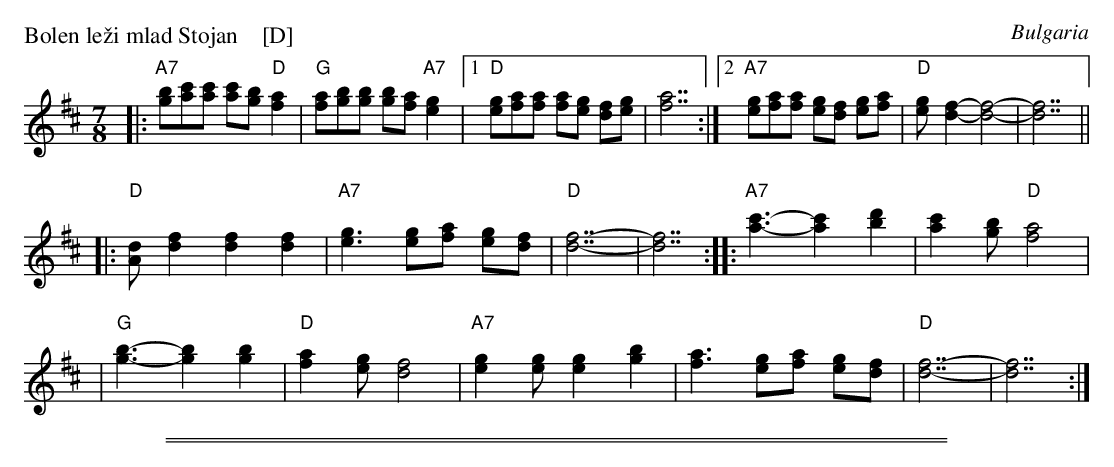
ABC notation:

X:1
P: Bolen le\vzi mlad Stojan    [D]
O: Bulgaria
M: 7/8
L: 1/8
K: D
|: "A7"[bg][c'a][c'a] [c'a][bg] "D"[a2f2] | "G"[af][bg][bg] [bg][af] "A7"[g2e2] \
|1 "D"[ge][af][af] [af][ge] [fd][ge] | [a7f7] \
:|2 "A7"[ge][af][af] [ge][fd] [ge][af] | "D"[ge]-[f2d2]- [f4d4]- | [f7d7] ||
|: "D"[dA][f2d2] [f2d2] [f2d2] | "A7"[g3e3] [ge][af] [ge][fd] \
| "D"[f7d7]- | [f7d7] :: "A7"[c'3a3]- [c'2a2] [d'2b2] | [c'2a2][bg] "D"[a4f4] |
| "G"[b3g3]- [b2g2] [b2g2] | "D"[a2f2][ge] [f4d4] \
| "A7"[g2e2][ge] [g2e2] [b2g2] | [a3f3] [ge][af] [ge][fd] | "D"[f7d7]- | [f7d7] :|
